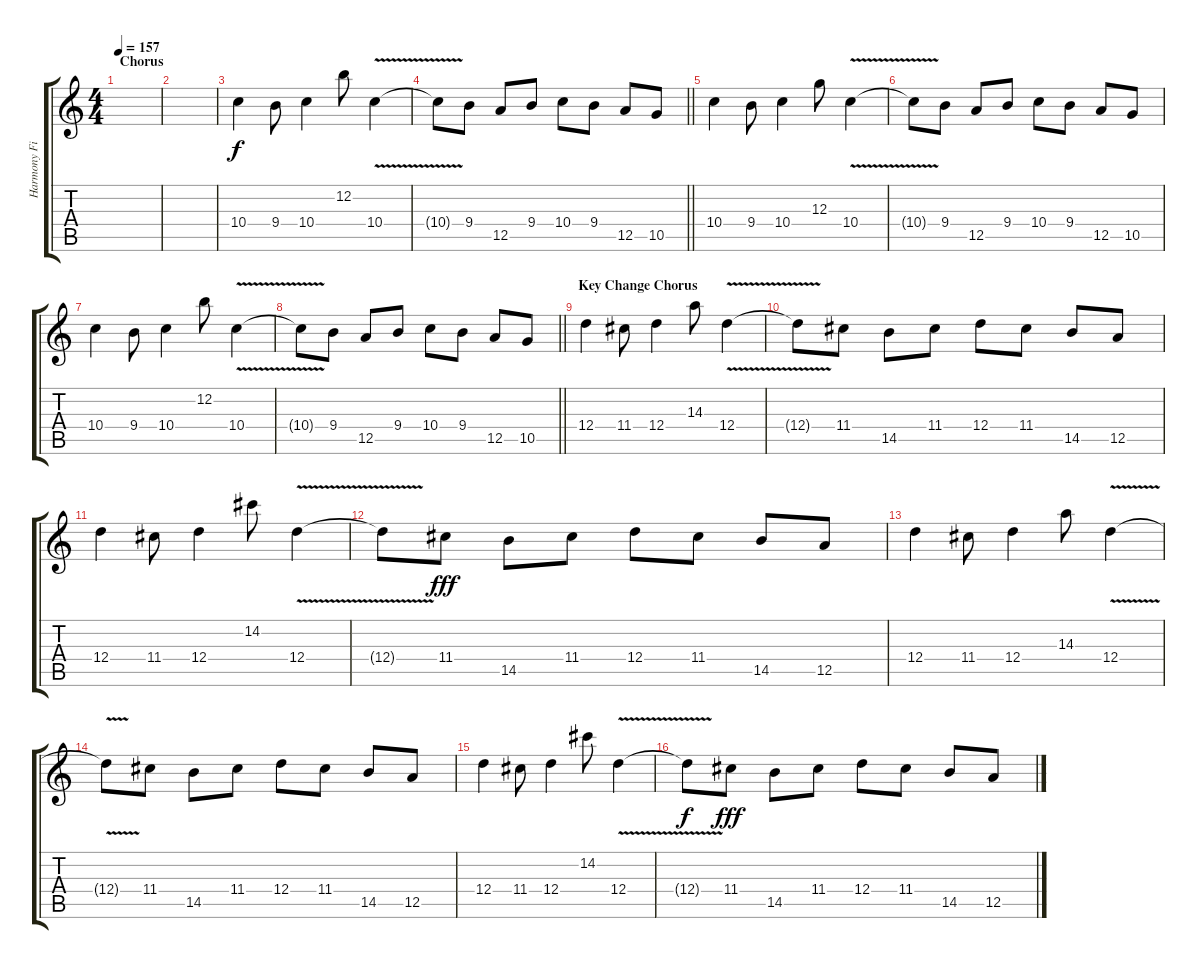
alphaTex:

\track ("Harmony Fills" "Harmony Fi") {instrument distortionguitar}
\staff {score tabs}
\tuning (E4 B3 G3 D3 A2 D2) {hide}
\ts (4 4)
\section ("" "Chorus")
\tempo 157
\clef g2
\ks c
|
|
10.4.4 9.4.8 10.4.4 12.2.8 10.4{v}.4 |
\barLineRight lightlight
10.4{t}.8 9.4.8 12.5.8 9.4.8 10.4.8 9.4.8 12.5.8 10.5.8 |
10.4.4 9.4.8 10.4.4 12.3.8 10.4{v}.4 |
10.4{t}.8 9.4.8 12.5.8 9.4.8 10.4.8 9.4.8 12.5.8 10.5.8 |
10.4.4 9.4.8 10.4.4 12.2.8 10.4{v}.4 |
\barLineRight lightlight
10.4{t}.8 9.4.8 12.5.8 9.4.8 10.4.8 9.4.8 12.5.8 10.5.8 |
\section ("" "Key Change Chorus")
12.4.4 11.4.8 12.4.4 14.3.8 12.4{v}.4 |
12.4{t}.8 11.4.8 14.5.8 11.4.8 12.4.8 11.4.8 14.5.8 12.5.8 |
12.4.4 11.4.8 12.4.4 14.2.8 12.4{v}.4 |
12.4{t}.8{dy f} 11.4.8{dy fff} 14.5.8 11.4.8 12.4.8 11.4.8 14.5.8 12.5.8 |
12.4.4 11.4.8 12.4.4 14.3.8 12.4{v}.4 |
12.4{t}.8 11.4.8 14.5.8 11.4.8 12.4.8 11.4.8 14.5.8 12.5.8 |
12.4.4 11.4.8 12.4.4 14.2.8 12.4{v}.4 |
12.4{t}.8{dy f} 11.4.8{dy fff} 14.5.8 11.4.8 12.4.8 11.4.8 14.5.8 12.5.8
